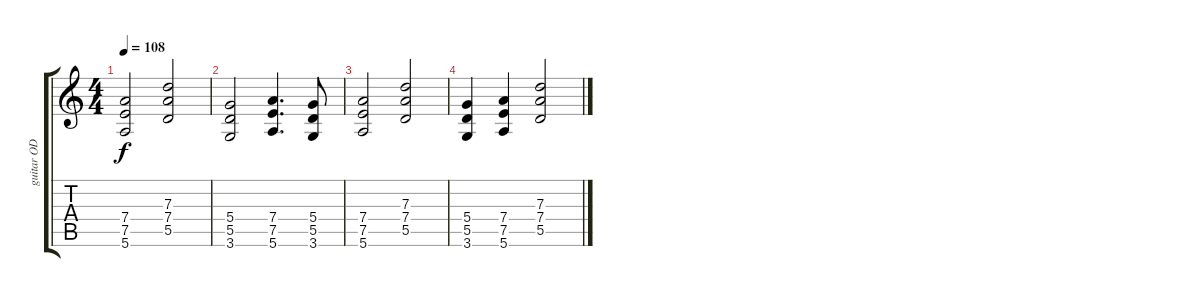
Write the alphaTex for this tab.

\track ("guitar OD" "guitar OD") {instrument overdrivenguitar}
\staff {score tabs}
\tuning (E4 B3 G3 D3 A2 E2) {hide}
\ts (4 4)
\tempo 108
\clef g2
\ks c
(7.4 7.5 5.6).2{dy f} (7.3 7.4 5.5).2 |
(5.4 5.5 3.6).2 (7.4 7.5 5.6).4{d} (5.4 5.5 3.6).8 |
(7.4 7.5 5.6).2 (7.3 7.4 5.5).2 |
(5.4 5.5 3.6).4 (7.4 7.5 5.6).4 (7.3 7.4 5.5).2
